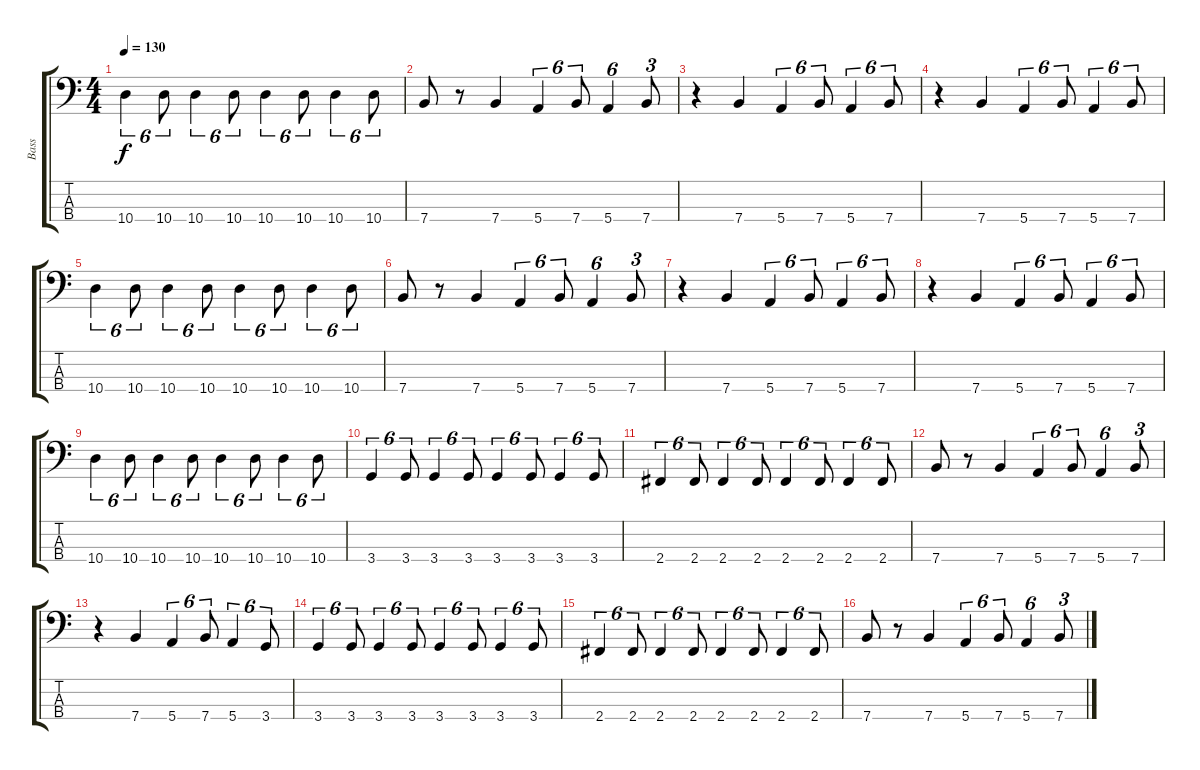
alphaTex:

\track ("Bass" "Bass") {instrument electricbassfinger}
\staff {score tabs}
\tuning (G2 D2 A1 E1) {hide}
\ts (4 4)
\tempo 130
\clef f4
\ks c
10.4.4{tu (6 4) dy f} 10.4.8{tu (6 4)} 10.4.4{tu (6 4)} 10.4.8{tu (6 4)} 10.4.4{tu (6 4)} 10.4.8{tu (6 4)} 10.4.4{tu (6 4)} 10.4.8{tu (6 4)} |
7.4.8 r.8 7.4.4 5.4.4{tu (6 4)} 7.4.8{tu (6 4)} 5.4.4{tu (6 4)} 7.4.8{tu (3 2)} |
r.4 7.4.4 5.4.4{tu (6 4)} 7.4.8{tu (6 4)} 5.4.4{tu (6 4)} 7.4.8{tu (6 4)} |
r.4 7.4.4 5.4.4{tu (6 4)} 7.4.8{tu (6 4)} 5.4.4{tu (6 4)} 7.4.8{tu (6 4)} |
10.4.4{tu (6 4)} 10.4.8{tu (6 4)} 10.4.4{tu (6 4)} 10.4.8{tu (6 4)} 10.4.4{tu (6 4)} 10.4.8{tu (6 4)} 10.4.4{tu (6 4)} 10.4.8{tu (6 4)} |
7.4.8 r.8 7.4.4 5.4.4{tu (6 4)} 7.4.8{tu (6 4)} 5.4.4{tu (6 4)} 7.4.8{tu (3 2)} |
r.4 7.4.4 5.4.4{tu (6 4)} 7.4.8{tu (6 4)} 5.4.4{tu (6 4)} 7.4.8{tu (6 4)} |
r.4 7.4.4 5.4.4{tu (6 4)} 7.4.8{tu (6 4)} 5.4.4{tu (6 4)} 7.4.8{tu (6 4)} |
10.4.4{tu (6 4)} 10.4.8{tu (6 4)} 10.4.4{tu (6 4)} 10.4.8{tu (6 4)} 10.4.4{tu (6 4)} 10.4.8{tu (6 4)} 10.4.4{tu (6 4)} 10.4.8{tu (6 4)} |
3.4.4{tu (6 4)} 3.4.8{tu (6 4)} 3.4.4{tu (6 4)} 3.4.8{tu (6 4)} 3.4.4{tu (6 4)} 3.4.8{tu (6 4)} 3.4.4{tu (6 4)} 3.4.8{tu (6 4)} |
2.4.4{tu (6 4)} 2.4.8{tu (6 4)} 2.4.4{tu (6 4)} 2.4.8{tu (6 4)} 2.4.4{tu (6 4)} 2.4.8{tu (6 4)} 2.4.4{tu (6 4)} 2.4.8{tu (6 4)} |
7.4.8 r.8 7.4.4 5.4.4{tu (6 4)} 7.4.8{tu (6 4)} 5.4.4{tu (6 4)} 7.4.8{tu (3 2)} |
r.4 7.4.4 5.4.4{tu (6 4)} 7.4.8{tu (6 4)} 5.4.4{tu (6 4)} 3.4.8{tu (6 4)} |
3.4.4{tu (6 4)} 3.4.8{tu (6 4)} 3.4.4{tu (6 4)} 3.4.8{tu (6 4)} 3.4.4{tu (6 4)} 3.4.8{tu (6 4)} 3.4.4{tu (6 4)} 3.4.8{tu (6 4)} |
2.4.4{tu (6 4)} 2.4.8{tu (6 4)} 2.4.4{tu (6 4)} 2.4.8{tu (6 4)} 2.4.4{tu (6 4)} 2.4.8{tu (6 4)} 2.4.4{tu (6 4)} 2.4.8{tu (6 4)} |
7.4.8 r.8 7.4.4 5.4.4{tu (6 4)} 7.4.8{tu (6 4)} 5.4.4{tu (6 4)} 7.4.8{tu (3 2)}
